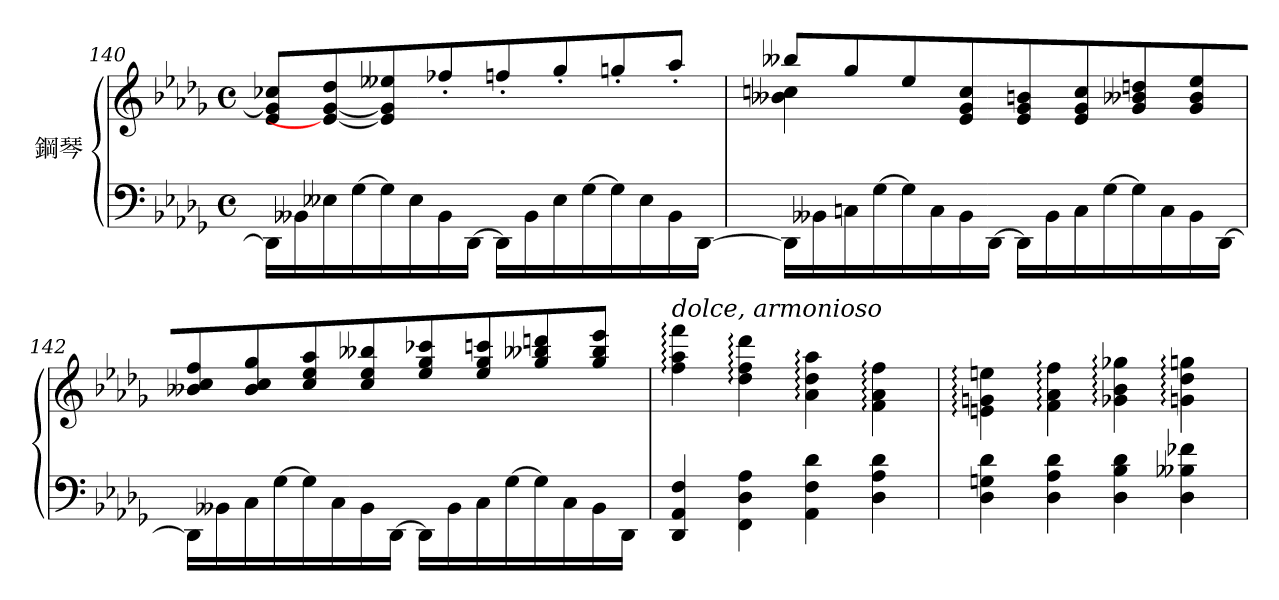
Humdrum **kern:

**kern	**kern
*part1	*part1
*staff2	*staff1
*I"鋼琴	*
!!LO:LB:g=z
*clefF4	*clefG2
*k[b-e-a-d-g-]	*k[b-e-a-d-g-]
*M4/4	*M4/4
*met(c)	*met(c)
=140	=140
16DD-\LL]	8e-/ 8g-/] 8cc-X/L
16BB--X\	.
16E--X\	8e--/_ [8g-/ 8dd-/
[16G-\	.
16G-\]	8e--/] 8g-/] 8ee--X/
16E--\	.
16BB--\	8ff-X'/
[16DD-\JJ	.
16DD-\LL]	8ffn'/
16BB--\	.
16E--\	8gg-'/
[16G-\	.
16G-\]	8ggn'/
16E--\	.
16BB--\	8aa-'/J
[16DD-\JJ	.
=141	=141
*	*^
16DD-\LL]	8bb--X/L	4b--X\ 4ccn\
16BB--X\	.	.
16Cn\	8gg-/	.
[16G-\	.	.
16G-\]	8ee-/	2.ryy
16C\	.	.
16BB--\	8e-/ 8g-/ 8cc/	.
[16DD-\JJ	.	.
16DD-\LL]	8e-/ 8g-/ 8bn/	.
16BB--\	.	.
16C\	8e-/ 8g-/ 8cc/	.
[16G-\	.	.
16G-\]	8g-/ 8b--X/ 8ddn/	.
16C\	.	.
16BB--\	8g-/ 8b--/ 8ee-/	.
[16DD-\JJ	.	.
*	*v	*v
=142	=142
*	*MM58
16DD-\LL]	8b--X/ 8cc/ 8ff/
16BB--X\	.
*	*MM54
16C\	8b--/ 8cc/ 8gg-/
[16G-\	.
*	*MM52
16G-\]	8cc/ 8ee-/ 8aa-/
16C\	.
*	*MM50
16BB--\	8cc/ 8ee-/ 8bb--X/
[16DD-\JJ	.
*	*MM48
16DD-\LL]	8ee-/ 8gg-/ 8ccc-X/
16BB--\	.
*	*MM46
16C\	8ee-/ 8gg-/ 8cccn/
[16G-\	.
*	*MM44
16G-\]	8gg-/ 8bb--X/ 8dddn/
16C\	.
*	*MM36
16BB--\	8gg-/ 8bb--/ 8eee-/J
16DD-\JJ	.
!!LO:LB:g=z
=143	=143
*	*MM60
!	!LO:TX:a:i:t=dolce, armonioso
4DD-/ 4AA-/ 4F/	4ff\: 4aa-\: 4fff\:
4FF\ 4D-\ 4A-\	4dd-\: 4ff\: 4ddd-\:
4AA-\ 4F\ 4d-\	4a-\: 4dd-\: 4aa-\:
4D-\ 4A-\ 4d-\	4f\: 4a-\: 4ff\:
=144	=144
4D-\ 4Gn\ 4d-\	4en\: 4gn\: 4een\:
4D-\ 4A-\ 4d-\	4f\: 4a-\: 4ff\:
4D-\ 4B-\ 4d-\	4g-X\: 4b-\: 4gg-X\:
4D-\ 4B--X\ 4f-X\	4gn\: 4dd-\: 4ggn\:
=	=
*-	*-
